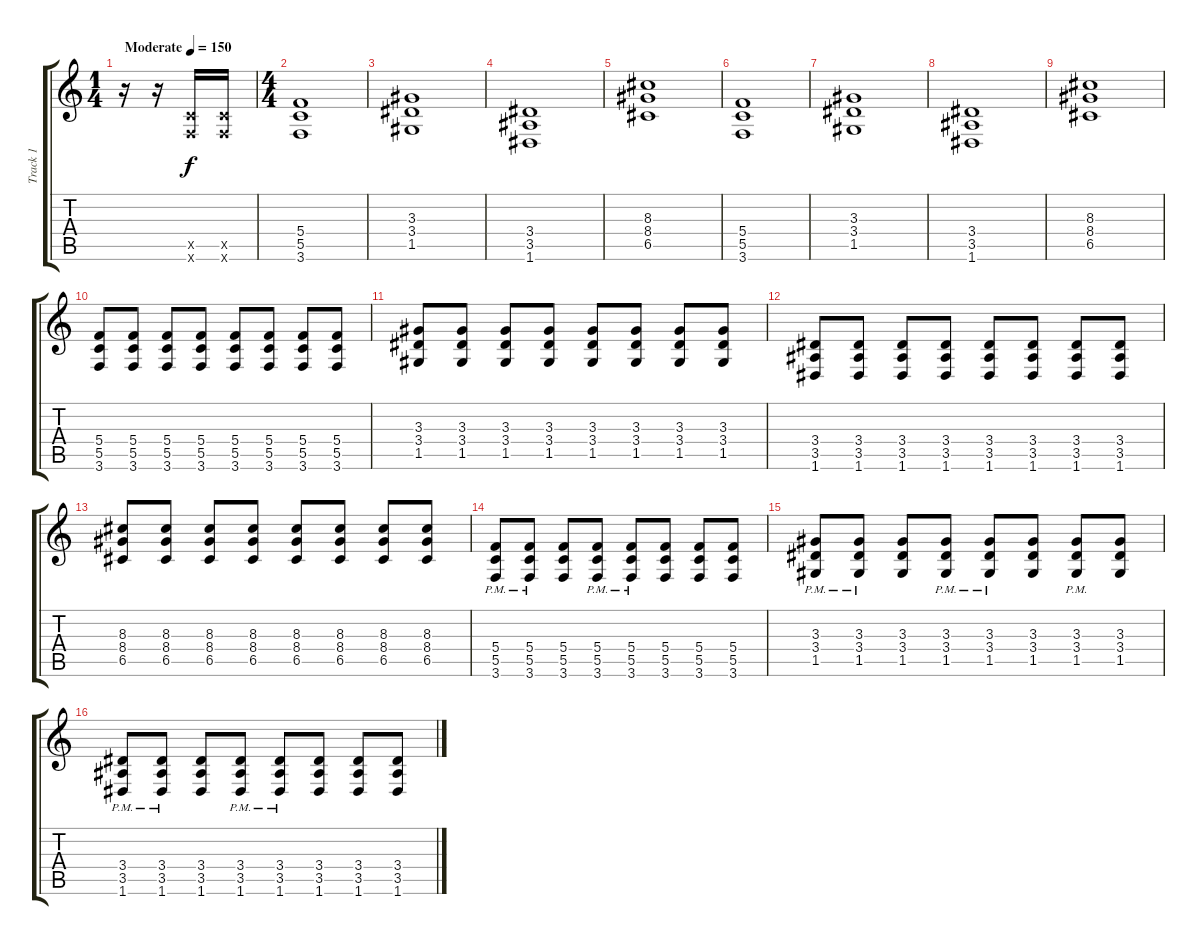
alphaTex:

\track ("Track 1" "Track 1") {instrument overdrivenguitar}
\staff {score tabs}
\tuning (D4 A3 F3 C3 G2 D2) {hide}
\ts (1 4)
\tempo (150 "Moderate")
\clef g2
\ks c
r.16{dy f instrument overdrivenguitar} r.16 (5.5{x} 3.6{x}).16 (5.5{x} 3.6{x}).16 |
\ts (4 4)
(5.4 5.5 3.6).1 |
(3.3 3.4 1.5).1 |
(3.4 3.5 1.6).1 |
(8.3 8.4 6.5).1 |
(5.4 5.5 3.6).1 |
(3.3 3.4 1.5).1 |
(3.4 3.5 1.6).1 |
(8.3 8.4 6.5).1 |
(5.4 5.5 3.6).8 (5.4 5.5 3.6).8 (5.4 5.5 3.6).8 (5.4 5.5 3.6).8 (5.4 5.5 3.6).8 (5.4 5.5 3.6).8 (5.4 5.5 3.6).8 (5.4 5.5 3.6).8 |
(3.3 3.4 1.5).8 (3.3 3.4 1.5).8 (3.3 3.4 1.5).8 (3.3 3.4 1.5).8 (3.3 3.4 1.5).8 (3.3 3.4 1.5).8 (3.3 3.4 1.5).8 (3.3 3.4 1.5).8 |
(3.4 3.5 1.6).8 (3.4 3.5 1.6).8 (3.4 3.5 1.6).8 (3.4 3.5 1.6).8 (3.4 3.5 1.6).8 (3.4 3.5 1.6).8 (3.4 3.5 1.6).8 (3.4 3.5 1.6).8 |
(8.3 8.4 6.5).8 (8.3 8.4 6.5).8 (8.3 8.4 6.5).8 (8.3 8.4 6.5).8 (8.3 8.4 6.5).8 (8.3 8.4 6.5).8 (8.3 8.4 6.5).8 (8.3 8.4 6.5).8 |
(5.4{pm} 5.5{pm} 3.6{pm}).8 (5.4{pm} 5.5{pm} 3.6{pm}).8 (5.4 5.5 3.6).8 (5.4{pm} 5.5{pm} 3.6{pm}).8 (5.4{pm} 5.5{pm} 3.6{pm}).8 (5.4 5.5 3.6).8 (5.4 5.5 3.6).8 (5.4 5.5 3.6).8 |
(3.3{pm} 3.4{pm} 1.5{pm}).8 (3.3{pm} 3.4{pm} 1.5{pm}).8 (3.3 3.4 1.5).8 (3.3{pm} 3.4{pm} 1.5{pm}).8 (3.3{pm} 3.4{pm} 1.5{pm}).8 (3.3 3.4 1.5).8 (3.3{pm} 3.4{pm} 1.5{pm}).8 (3.3 3.4 1.5).8 |
(3.4{pm} 3.5{pm} 1.6{pm}).8 (3.4{pm} 3.5{pm} 1.6{pm}).8 (3.4 3.5 1.6).8 (3.4{pm} 3.5{pm} 1.6{pm}).8 (3.4{pm} 3.5{pm} 1.6{pm}).8 (3.4 3.5 1.6).8 (3.4 3.5 1.6).8 (3.4 3.5 1.6).8
